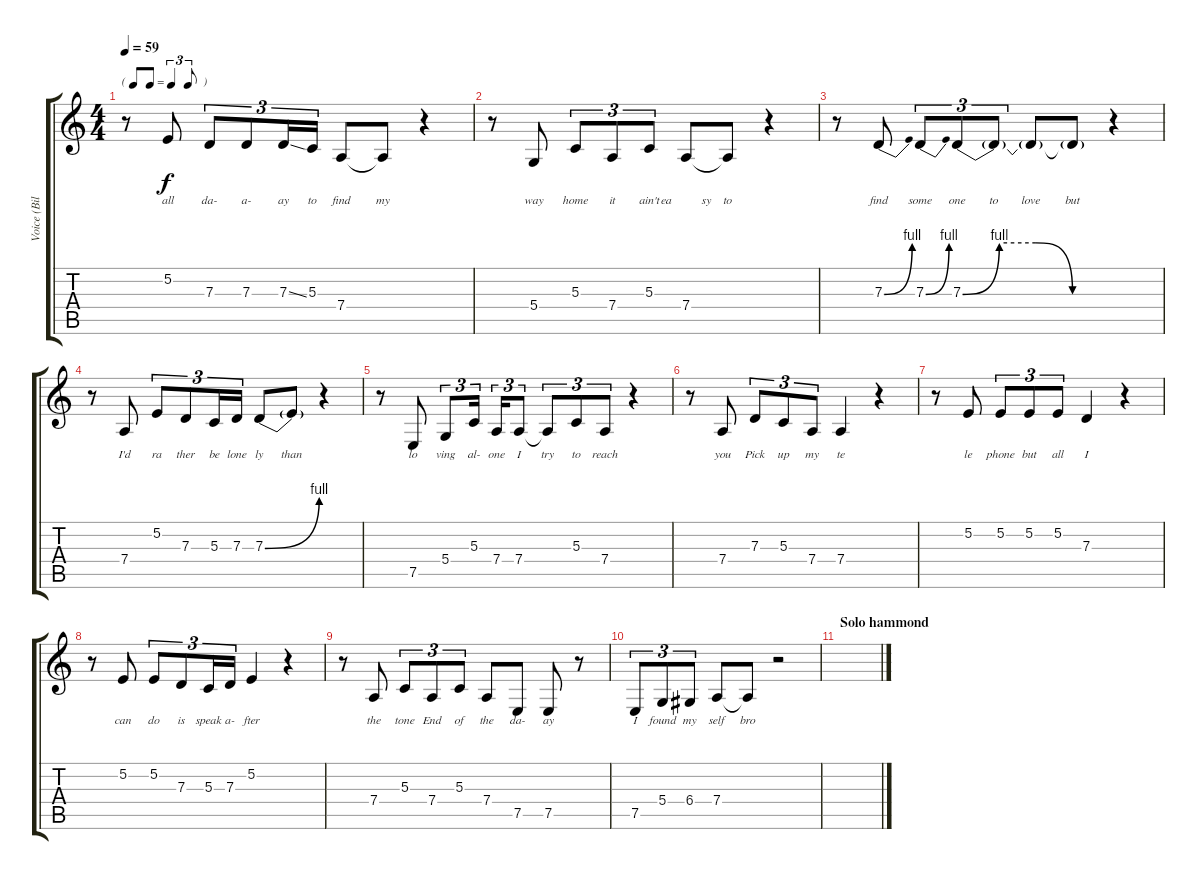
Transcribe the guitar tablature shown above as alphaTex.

\track ("Voice (Billasse)" "Voice (Bil") {instrument lead8bassandlead}
\staff {score tabs}
\tuning (E4 B3 G3 D3 A2 E2) {hide}
\ts (4 4)
\tf triplet8th
\tempo 59
\clef g2
\ks c
r.8{dy f} 5.2.8{lyrics (0 "all") lyrics (1 "") lyrics (2 "") lyrics (3 "") lyrics (4 "")} 7.3.8{tu (3 2) lyrics (0 "da-") lyrics (1 "") lyrics (2 "") lyrics (3 "") lyrics (4 "")} 7.3.8{tu (3 2) lyrics (0 "a-") lyrics (1 "") lyrics (2 "") lyrics (3 "") lyrics (4 "")} 7.3{ss}.16{tu (3 2) lyrics (0 "ay") lyrics (1 "") lyrics (2 "") lyrics (3 "") lyrics (4 "")} 5.3.16{tu (3 2) lyrics (0 "to") lyrics (1 "") lyrics (2 "") lyrics (3 "") lyrics (4 "")} 7.4.8{lyrics (0 "find") lyrics (1 "") lyrics (2 "") lyrics (3 "") lyrics (4 "")} 7.4{t}.8{lyrics (0 "my") lyrics (1 "") lyrics (2 "") lyrics (3 "") lyrics (4 "")} r.4 |
r.8 5.4.8{lyrics (0 "way") lyrics (1 "") lyrics (2 "") lyrics (3 "") lyrics (4 "")} 5.3.8{tu (3 2) lyrics (0 "home") lyrics (1 "") lyrics (2 "") lyrics (3 "") lyrics (4 "")} 7.4.8{tu (3 2) lyrics (0 "it") lyrics (1 "") lyrics (2 "") lyrics (3 "") lyrics (4 "")} 5.3.8{tu (3 2) lyrics (0 "ain't") lyrics (1 "") lyrics (2 "") lyrics (3 "") lyrics (4 "")} 7.4.8{lyrics (0 "ea          sy") lyrics (1 "") lyrics (2 "") lyrics (3 "") lyrics (4 "")} 7.4{t}.8{lyrics (0 "to") lyrics (1 "") lyrics (2 "") lyrics (3 "") lyrics (4 "")} r.4 |
r.8 7.3{be (bend 0 0 60 4)}.8{lyrics (0 "find") lyrics (1 "") lyrics (2 "") lyrics (3 "") lyrics (4 "")} 7.3{be (bend 0 0 60 4)}.8{tu (3 2) lyrics (0 "some") lyrics (1 "") lyrics (2 "") lyrics (3 "") lyrics (4 "")} 7.3{be (custom 0 0 15 4 30 4 45 0 60 0)}.8{tu (3 2) lyrics (0 "one") lyrics (1 "") lyrics (2 "") lyrics (3 "") lyrics (4 "")} 7.3{t}.8{tu (3 2) lyrics (0 "to") lyrics (1 "") lyrics (2 "") lyrics (3 "") lyrics (4 "")} 7.3{t}.8{lyrics (0 "love") lyrics (1 "") lyrics (2 "") lyrics (3 "") lyrics (4 "")} 7.3{t}.8{lyrics (0 "but") lyrics (1 "") lyrics (2 "") lyrics (3 "") lyrics (4 "")} r.4 |
r.8 7.4.8{lyrics (0 "I'd") lyrics (1 "") lyrics (2 "") lyrics (3 "") lyrics (4 "")} 5.2.8{tu (3 2) lyrics (0 "ra") lyrics (1 "") lyrics (2 "") lyrics (3 "") lyrics (4 "")} 7.3.8{tu (3 2) lyrics (0 "ther") lyrics (1 "") lyrics (2 "") lyrics (3 "") lyrics (4 "")} 5.3.16{tu (3 2) lyrics (0 "be") lyrics (1 "") lyrics (2 "") lyrics (3 "") lyrics (4 "")} 7.3.16{tu (3 2) lyrics (0 "lone") lyrics (1 "") lyrics (2 "") lyrics (3 "") lyrics (4 "")} 7.3{be (bend 0 0 60 4)}.8{lyrics (0 "ly") lyrics (1 "") lyrics (2 "") lyrics (3 "") lyrics (4 "")} 7.3{t}.8{lyrics (0 "than") lyrics (1 "") lyrics (2 "") lyrics (3 "") lyrics (4 "")} r.4 |
r.8 7.5.8{lyrics (0 "lo") lyrics (1 "") lyrics (2 "") lyrics (3 "") lyrics (4 "")} 5.4.8{tu (3 2) lyrics (0 "ving") lyrics (1 "") lyrics (2 "") lyrics (3 "") lyrics (4 "")} 5.3.16{tu (3 2) lyrics (0 "al-") lyrics (1 "") lyrics (2 "") lyrics (3 "") lyrics (4 "")} 7.4.16{tu (3 2) lyrics (0 "one") lyrics (1 "") lyrics (2 "") lyrics (3 "") lyrics (4 "")} 7.4.8{tu (3 2) lyrics (0 "I") lyrics (1 "") lyrics (2 "") lyrics (3 "") lyrics (4 "")} 7.4{t}.8{tu (3 2) lyrics (0 "try") lyrics (1 "") lyrics (2 "") lyrics (3 "") lyrics (4 "")} 5.3.8{tu (3 2) lyrics (0 "to") lyrics (1 "") lyrics (2 "") lyrics (3 "") lyrics (4 "")} 7.4.8{tu (3 2) lyrics (0 "reach") lyrics (1 "") lyrics (2 "") lyrics (3 "") lyrics (4 "")} r.4 |
r.8 7.4.8{lyrics (0 "you") lyrics (1 "") lyrics (2 "") lyrics (3 "") lyrics (4 "")} 7.3.8{tu (3 2) lyrics (0 "Pick") lyrics (1 "") lyrics (2 "") lyrics (3 "") lyrics (4 "")} 5.3.8{tu (3 2) lyrics (0 "up") lyrics (1 "") lyrics (2 "") lyrics (3 "") lyrics (4 "")} 7.4.8{tu (3 2) lyrics (0 "my") lyrics (1 "") lyrics (2 "") lyrics (3 "") lyrics (4 "")} 7.4.4{lyrics (0 "te") lyrics (1 "") lyrics (2 "") lyrics (3 "") lyrics (4 "")} r.4 |
r.8 5.2.8{lyrics (0 "le") lyrics (1 "") lyrics (2 "") lyrics (3 "") lyrics (4 "")} 5.2.8{tu (3 2) lyrics (0 "phone") lyrics (1 "") lyrics (2 "") lyrics (3 "") lyrics (4 "")} 5.2.8{tu (3 2) lyrics (0 "but") lyrics (1 "") lyrics (2 "") lyrics (3 "") lyrics (4 "")} 5.2.8{tu (3 2) lyrics (0 "all") lyrics (1 "") lyrics (2 "") lyrics (3 "") lyrics (4 "")} 7.3.4{lyrics (0 "I") lyrics (1 "") lyrics (2 "") lyrics (3 "") lyrics (4 "")} r.4 |
r.8 5.2.8{lyrics (0 "can") lyrics (1 "") lyrics (2 "") lyrics (3 "") lyrics (4 "")} 5.2.8{tu (3 2) lyrics (0 "do") lyrics (1 "") lyrics (2 "") lyrics (3 "") lyrics (4 "")} 7.3.8{tu (3 2) lyrics (0 "is") lyrics (1 "") lyrics (2 "") lyrics (3 "") lyrics (4 "")} 5.3.16{tu (3 2) lyrics (0 "speak") lyrics (1 "") lyrics (2 "") lyrics (3 "") lyrics (4 "")} 7.3.16{tu (3 2) lyrics (0 "a-") lyrics (1 "") lyrics (2 "") lyrics (3 "") lyrics (4 "")} 5.2.4{lyrics (0 "fter") lyrics (1 "") lyrics (2 "") lyrics (3 "") lyrics (4 "")} r.4 |
r.8 7.4.8{lyrics (0 "the") lyrics (1 "") lyrics (2 "") lyrics (3 "") lyrics (4 "")} 5.3.8{tu (3 2) lyrics (0 "tone") lyrics (1 "") lyrics (2 "") lyrics (3 "") lyrics (4 "")} 7.4.8{tu (3 2) lyrics (0 "End") lyrics (1 "") lyrics (2 "") lyrics (3 "") lyrics (4 "")} 5.3.8{tu (3 2) lyrics (0 "of") lyrics (1 "") lyrics (2 "") lyrics (3 "") lyrics (4 "")} 7.4.8{lyrics (0 "the") lyrics (1 "") lyrics (2 "") lyrics (3 "") lyrics (4 "")} 7.5.8{lyrics (0 "da-") lyrics (1 "") lyrics (2 "") lyrics (3 "") lyrics (4 "")} 7.5.8{lyrics (0 "ay") lyrics (1 "") lyrics (2 "") lyrics (3 "") lyrics (4 "")} r.8 |
7.5.8{tu (3 2) lyrics (0 "I") lyrics (1 "") lyrics (2 "") lyrics (3 "") lyrics (4 "")} 5.4.8{tu (3 2) lyrics (0 "found") lyrics (1 "") lyrics (2 "") lyrics (3 "") lyrics (4 "")} 6.4.8{tu (3 2) lyrics (0 "my") lyrics (1 "") lyrics (2 "") lyrics (3 "") lyrics (4 "")} 7.4.8{lyrics (0 "self") lyrics (1 "") lyrics (2 "") lyrics (3 "") lyrics (4 "")} 7.4{t}.8{lyrics (0 "bro") lyrics (1 "") lyrics (2 "") lyrics (3 "") lyrics (4 "")} r.2 |
\section ("" "Solo hammond")
